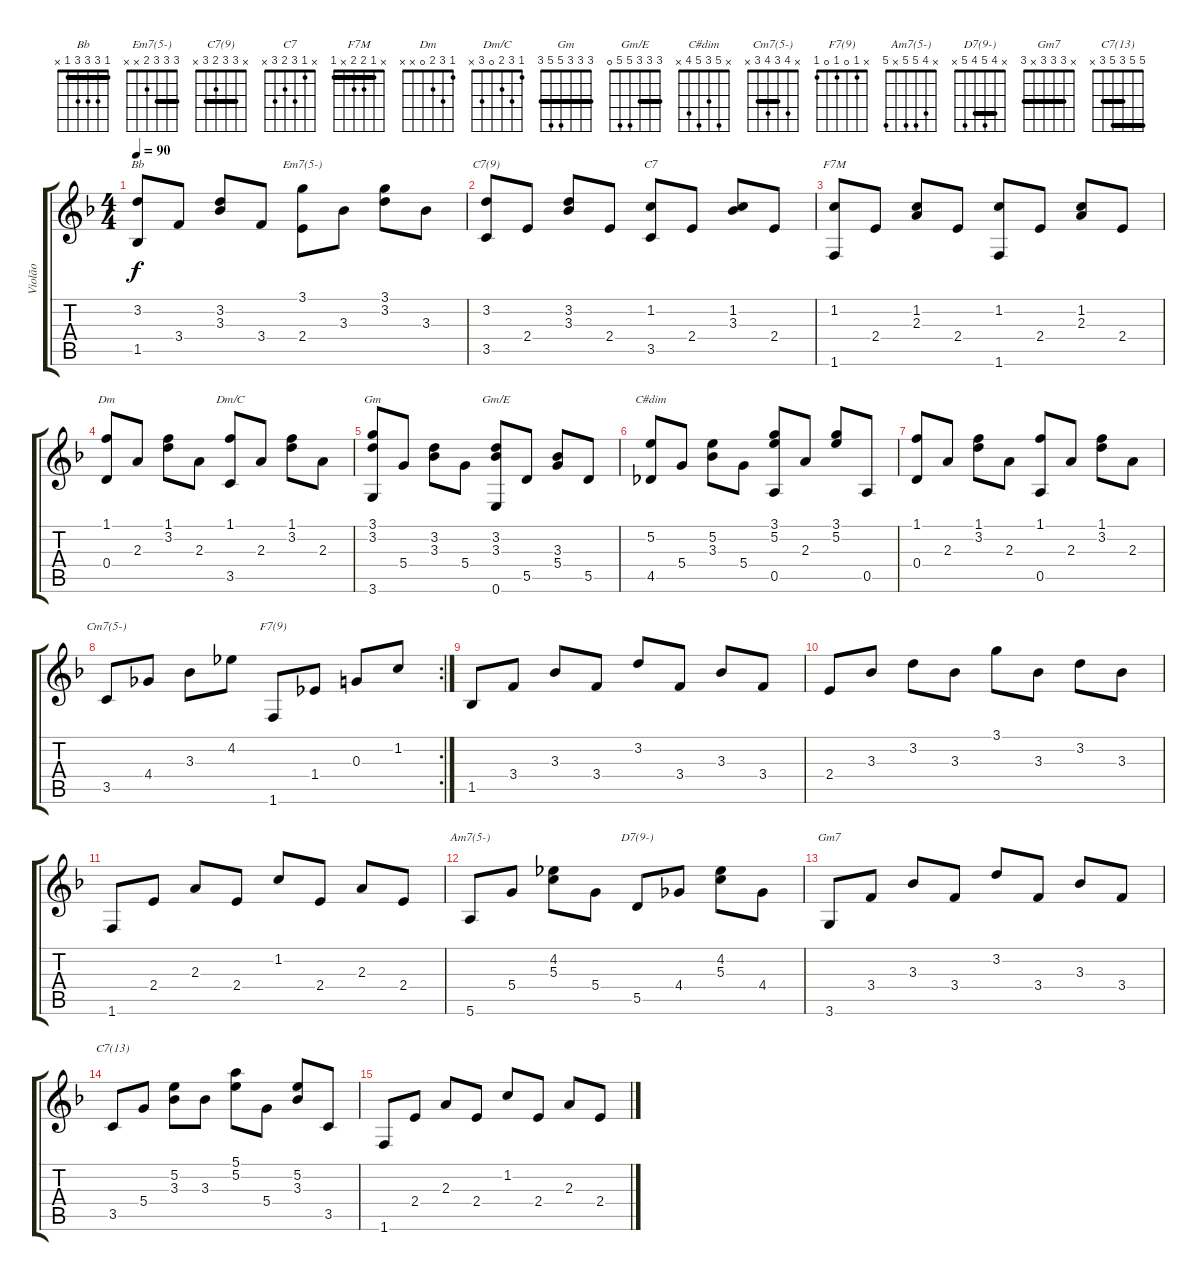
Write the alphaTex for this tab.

\track ("Violão" "Violão") {instrument acousticguitarnylon}
\staff {score tabs}
\tuning (E4 B3 G3 D3 A2 E2) {hide}
\chord ("Bb" 1 3 3 3 1 x) {barre 1}
\chord ("Em7(5-)" 3 3 3 2 x x) {barre 3}
\chord ("C7(9)" x 3 3 2 3 x) {barre 3}
\chord ("C7" x 1 3 2 3 x)
\chord ("F7M" x 1 2 2 x 1) {barre 1}
\chord ("Dm" 1 3 2 0 x x)
\chord ("Dm/C" 1 3 2 0 3 x)
\chord ("Gm" 3 3 3 5 5 3) {barre 3}
\chord ("Gm/E" 3 3 3 5 5 0) {barre 3}
\chord ("C#dim" x 5 3 5 4 x)
\chord ("Cm7(5-)" x 4 3 4 3 x) {barre 3}
\chord ("F7(9)" x 1 0 1 0 1)
\chord ("Am7(5-)" x 4 5 5 x 5)
\chord ("D7(9-)" x 4 5 4 5 x) {barre 4}
\chord ("Gm7" x 3 3 3 x 3) {barre 3}
\chord ("C7(13)" 5 5 3 5 3 x) {barre (3 5)}
\ts (4 4)
\tempo 90
\clef g2
\ks dminor
(3.2 1.5).8{ch "Bb" dy f} 3.4.8 (3.2 3.3).8 3.4.8 (3.1 2.4).8{ch "Em7(5-)"} 3.3.8 (3.1 3.2).8 3.3.8 |
(3.2 3.5).8{ch "C7(9)"} 2.4.8 (3.2 3.3).8 2.4.8 (1.2 3.5).8{ch "C7"} 2.4.8 (1.2 3.3).8 2.4.8 |
(1.2 1.6).8{ch "F7M"} 2.4.8 (1.2 2.3).8 2.4.8 (1.2 1.6).8 2.4.8 (1.2 2.3).8 2.4.8 |
(1.1 0.4).8{ch "Dm"} 2.3.8 (1.1 3.2).8 2.3.8 (1.1 3.5).8{ch "Dm/C"} 2.3.8 (1.1 3.2).8 2.3.8 |
(3.1 3.2 3.6).8{ch "Gm"} 5.4.8 (3.2 3.3).8 5.4.8 (3.2 3.3 0.6).8{ch "Gm/E"} 5.5.8 (3.3 5.4).8 5.5.8 |
(5.2 4.5).8{ch "C#dim"} 5.4.8 (5.2 3.3).8 5.4.8 (3.1 5.2 0.5).8 2.3.8 (3.1 5.2).8 0.5.8 |
(1.1 0.4).8 2.3.8 (1.1 3.2).8 2.3.8 (1.1 0.5).8 2.3.8 (1.1 3.2).8 2.3.8 |
\rc 2
3.5.8{ch "Cm7(5-)"} 4.4.8 3.3.8 4.2.8 1.6.8{ch "F7(9)"} 1.4.8 0.3.8 1.2.8 |
1.5.8 3.4.8 3.3.8 3.4.8 3.2.8 3.4.8 3.3.8 3.4.8 |
2.4.8 3.3.8 3.2.8 3.3.8 3.1.8 3.3.8 3.2.8 3.3.8 |
1.6.8 2.4.8 2.3.8 2.4.8 1.2.8 2.4.8 2.3.8 2.4.8 |
5.6.8{ch "Am7(5-)"} 5.4.8 (4.2 5.3).8 5.4.8 5.5.8{ch "D7(9-)"} 4.4.8 (4.2 5.3).8 4.4.8 |
3.6.8{ch "Gm7"} 3.4.8 3.3.8 3.4.8 3.2.8 3.4.8 3.3.8 3.4.8 |
3.5.8{ch "C7(13)"} 5.4.8 (5.2 3.3).8 3.3.8 (5.1 5.2).8 5.4.8 (5.2 3.3).8 3.5.8 |
1.6.8 2.4.8 2.3.8 2.4.8 1.2.8 2.4.8 2.3.8 2.4.8
